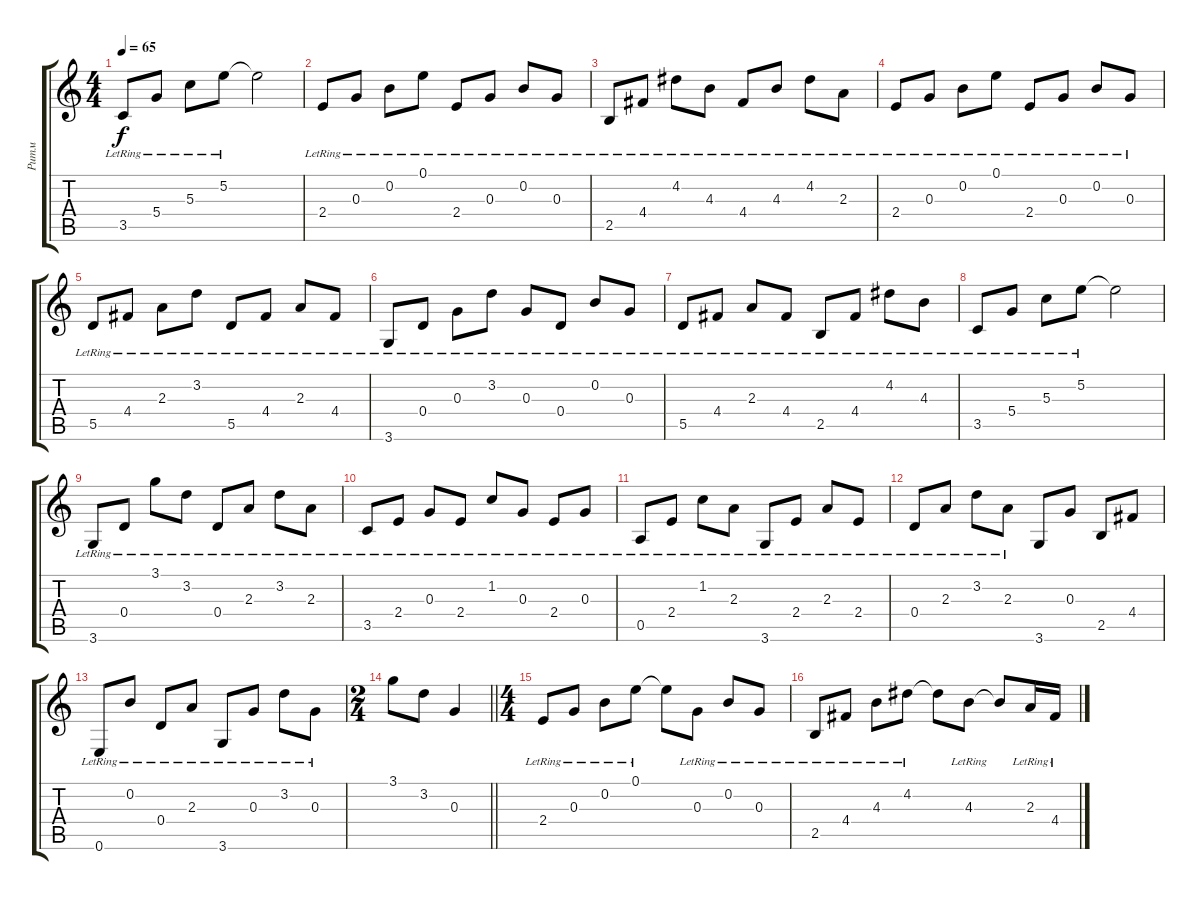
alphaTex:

\track ("Ритм" "Ритм") {instrument electricguitarclean}
\staff {score tabs}
\tuning (E4 B3 G3 D3 A2 E2) {hide}
\ts (4 4)
\tempo 65
\clef g2
\ks c
3.5{lr}.8{dy f} 5.4{lr}.8 5.3{lr}.8 5.2{lr}.8 5.2{t}.2 |
2.4{lr}.8 0.3{lr}.8 0.2{lr}.8 0.1{lr}.8 2.4{lr}.8 0.3{lr}.8 0.2{lr}.8 0.3{lr}.8 |
2.5{lr}.8 4.4{lr}.8 4.2{lr}.8 4.3{lr}.8 4.4{lr}.8 4.3{lr}.8 4.2{lr}.8 2.3{lr}.8 |
2.4{lr}.8 0.3{lr}.8 0.2{lr}.8 0.1{lr}.8 2.4{lr}.8 0.3{lr}.8 0.2{lr}.8 0.3{lr}.8 |
5.5{lr}.8 4.4{lr}.8 2.3{lr}.8 3.2{lr}.8 5.5{lr}.8 4.4{lr}.8 2.3{lr}.8 4.4{lr}.8 |
3.6{lr}.8 0.4{lr}.8 0.3{lr}.8 3.2{lr}.8 0.3{lr}.8 0.4{lr}.8 0.2{lr}.8 0.3{lr}.8 |
5.5{lr}.8 4.4{lr}.8 2.3{lr}.8 4.4{lr}.8 2.5{lr}.8 4.4{lr}.8 4.2{lr}.8 4.3{lr}.8 |
3.5{lr}.8 5.4{lr}.8 5.3{lr}.8 5.2{lr}.8 5.2{t}.2 |
3.6{lr}.8{instrument electricguitarclean} 0.4{lr}.8 3.1{lr}.8 3.2{lr}.8 0.4{lr}.8 2.3{lr}.8 3.2{lr}.8 2.3{lr}.8 |
3.5{lr}.8 2.4{lr}.8 0.3{lr}.8 2.4{lr}.8 1.2{lr}.8 0.3{lr}.8 2.4{lr}.8 0.3{lr}.8 |
0.5{lr}.8 2.4{lr}.8 1.2{lr}.8 2.3{lr}.8 3.6{lr}.8 2.4{lr}.8 2.3{lr}.8 2.4{lr}.8 |
0.4{lr}.8 2.3{lr}.8 3.2{lr}.8 2.3{lr}.8 3.6.8 0.3.8 2.5.8 4.4.8 |
0.6{lr}.8 0.2{lr}.8 0.4{lr}.8 2.3{lr}.8 3.6{lr}.8 0.3{lr}.8 3.2{lr}.8 0.3{lr}.8 |
\ts (2 4)
\barLineRight lightlight
3.1.8 3.2.8 0.3.4 |
\ts (4 4)
2.4{lr}.8 0.3{lr}.8 0.2{lr}.8 0.1{lr}.8 0.1{t}.8 0.3{lr}.8 0.2{lr}.8 0.3{lr}.8 |
2.5{lr}.8 4.4{lr}.8 4.3{lr}.8 4.2{lr}.8 4.2{t}.8 4.3{lr}.8 4.3{t}.8 2.3{lr}.16 4.4{lr}.16
